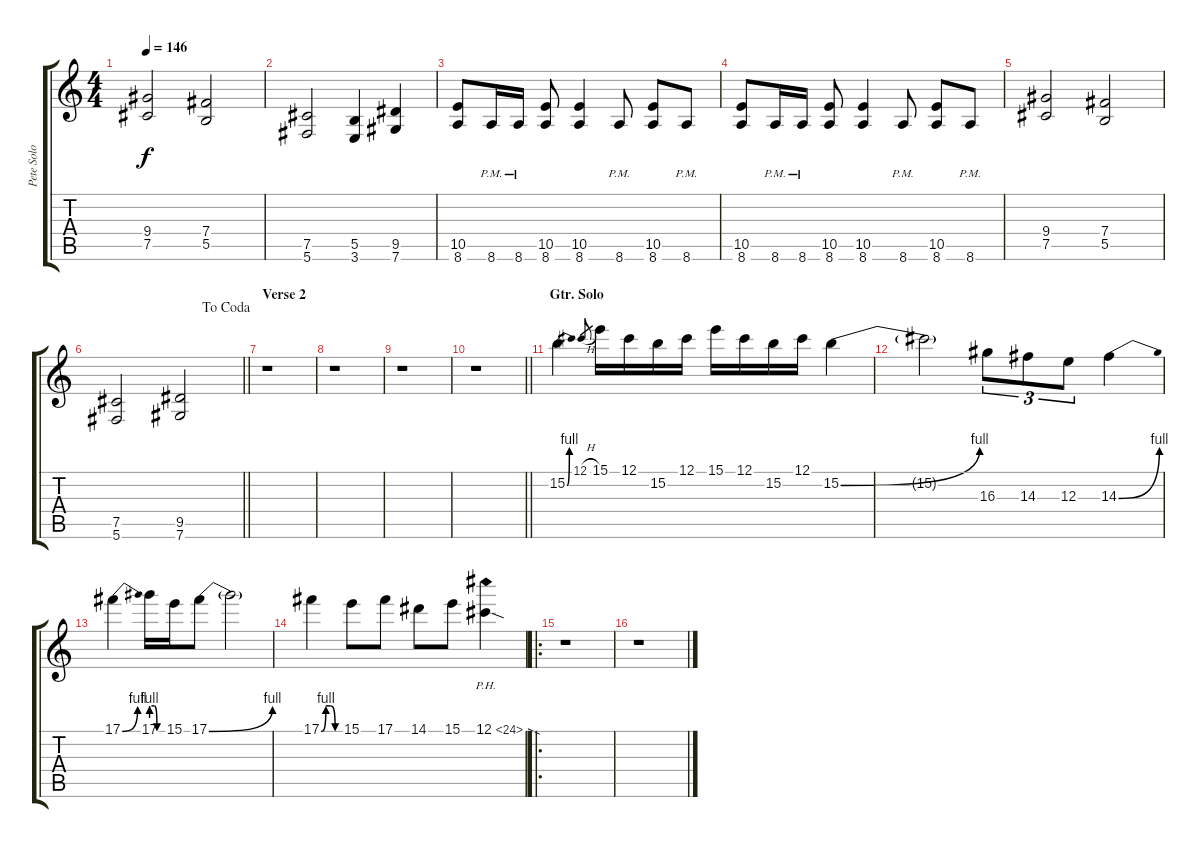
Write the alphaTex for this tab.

\track ("Pete Solo" "Pete Solo") {instrument distortionguitar}
\staff {score tabs}
\tuning (Db4 Ab3 E3 B2 Gb2 Db2) {hide}
\ts (4 4)
\tempo 146
\clef g2
\ks c
(9.4 7.5).2{dy f} (7.4 5.5).2 |
(7.5 5.6).2 (5.5 3.6).4 (9.5 7.6).4 |
(10.5 8.6).8 8.6{pm}.16 8.6{pm}.16 (10.5 8.6).8 (10.5 8.6).4 8.6{pm}.8 (10.5 8.6).8 8.6{pm}.8 |
(10.5 8.6).8 8.6{pm}.16 8.6{pm}.16 (10.5 8.6).8 (10.5 8.6).4 8.6{pm}.8 (10.5 8.6).8 8.6{pm}.8 |
(9.4 7.5).2 (7.4 5.5).2 |
\jump dacoda
\barLineRight lightlight
(7.5 5.6).2 (9.5 7.6).2 |
\section ("" "Verse 2")
r.1 |
r.1 |
r.1 |
\barLineRight lightlight
r.1 |
\section ("" "Gtr. Solo")
15.2{be (bend 0 0 60 4)}.4 12.1{h}.8{gr} 15.1.16 12.1.16 15.2.16 12.1.16 15.1.16 12.1.16 15.2.16 12.1.16 15.2{be (bend 0 0 60 4)}.4 |
15.2{t}.2 16.3.8{tu (3 2)} 14.3.8{tu (3 2)} 12.3.8{tu (3 2)} 14.3{be (bend 0 0 60 4)}.4 |
17.1{be (bend 0 0 60 4)}.4 17.1{be (custom 0 4 15 4 30 0 60 0)}.16 15.1.16 17.1{be (bend 0 0 60 4)}.8 17.1{t}.2 |
17.1{be (custom 0 0 15 4 30 4 45 0 60 0)}.4 15.1.8 17.1.8 14.1.8 15.1.8 12.1{ph 12 sod}.4 |
\ro
r.1 |
r.1
